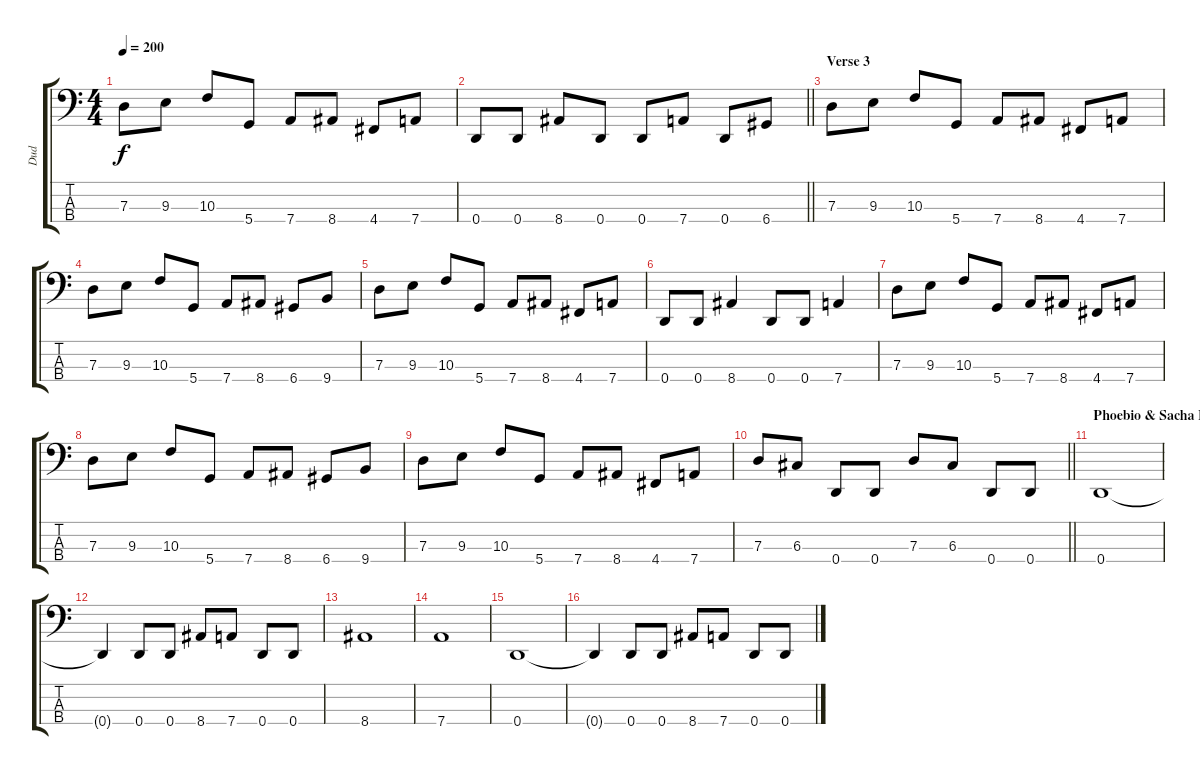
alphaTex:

\track ("Dud" "Dud") {instrument slapbass1}
\staff {score tabs}
\tuning (F2 C2 G1 D1) {hide}
\ts (4 4)
\tempo 200
\clef f4
\ks c
7.3.8{dy f} 9.3.8 10.3.8 5.4.8 7.4.8 8.4.8 4.4.8 7.4.8 |
\barLineRight lightlight
0.4.8 0.4.8 8.4.8 0.4.8 0.4.8 7.4.8 0.4.8 6.4.8 |
\section ("" "Verse 3")
7.3.8 9.3.8 10.3.8 5.4.8 7.4.8 8.4.8 4.4.8 7.4.8 |
7.3.8 9.3.8 10.3.8 5.4.8 7.4.8 8.4.8 6.4.8 9.4.8 |
7.3.8 9.3.8 10.3.8 5.4.8 7.4.8 8.4.8 4.4.8 7.4.8 |
0.4.8 0.4.8 8.4.4 0.4.8 0.4.8 7.4.4 |
7.3.8 9.3.8 10.3.8 5.4.8 7.4.8 8.4.8 4.4.8 7.4.8 |
7.3.8 9.3.8 10.3.8 5.4.8 7.4.8 8.4.8 6.4.8 9.4.8 |
7.3.8 9.3.8 10.3.8 5.4.8 7.4.8 8.4.8 4.4.8 7.4.8 |
\barLineRight lightlight
7.3.8 6.3.8 0.4.8 0.4.8 7.3.8 6.3.8 0.4.8 0.4.8 |
\section ("" "Phoebio & Sacha Duo")
0.4.1 |
0.4{t}.4 0.4.8 0.4.8 8.4.8 7.4.8 0.4.8 0.4.8 |
8.4.1 |
7.4.1 |
0.4.1 |
0.4{t}.4 0.4.8 0.4.8 8.4.8 7.4.8 0.4.8 0.4.8
